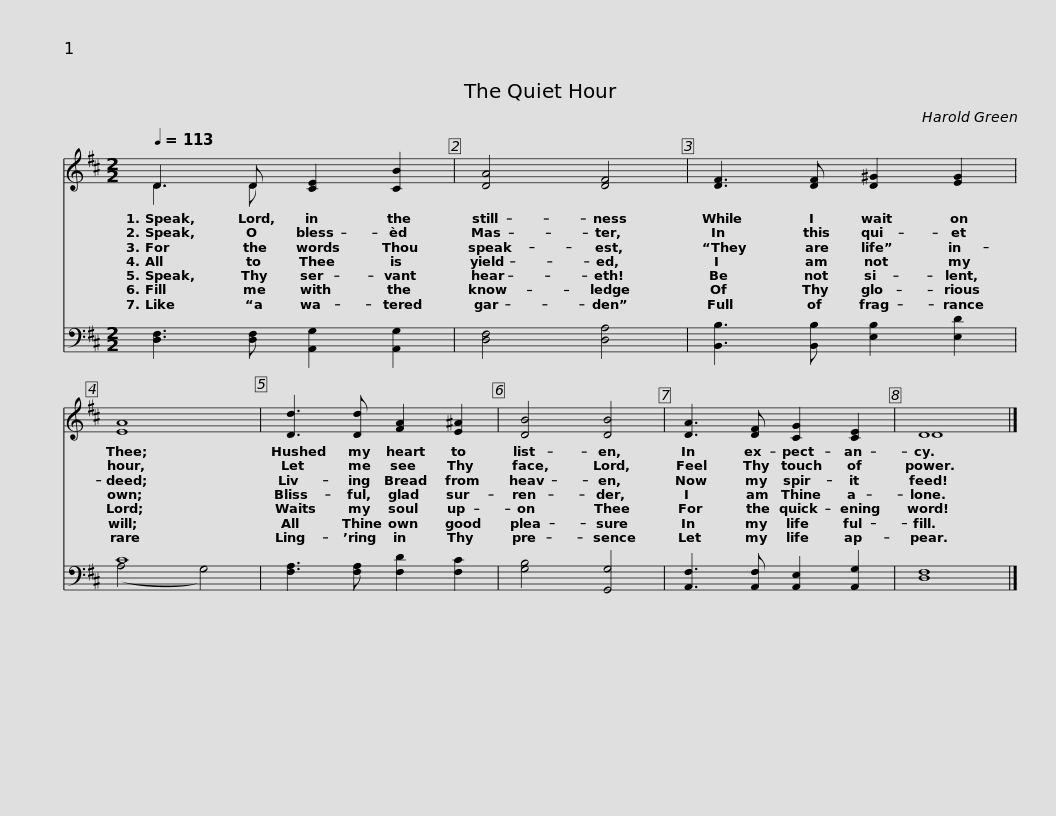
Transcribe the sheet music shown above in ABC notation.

X:1
%%score ( 1 2 ) ( 3 4 )
L:1/8
Q:1/4=113
M:2/2
I:linebreak $
K:D
V:1 treble
V:2 treble
V:3 bass
V:4 bass
V:1
 D3 D [CE]2 [CB]2 | [DA]4 [DF]4 | [DF]3 [DF] [D^G]2 [EG]2 | [EA]8 |$ [Dd]3 [Dd] [FA]2 [E^A]2 | %5
 [DB]4 [DB]4 | [DA]3 [DF] [CG]2 [CE]2 | D8 |] %8
V:2
 D3 D x4 | x8 | x8 | x8 |$ x8 | %5
 x8 | x8 | D8 |] %8
V:3
 [D,F,]3 [D,F,] [A,,G,]2 [A,,G,]2 | [D,F,]4 [D,A,]4 | [B,,B,]3 [B,,B,] [E,B,]2 [E,D]2 | C8 |$ [F,A,]3 [F,A,] [F,D]2 [F,C]2 | %5
 [G,B,]4 [G,,G,]4 | [A,,F,]3 [A,,F,] [A,,E,]2 [A,,G,]2 | [D,F,]8 |] %8
V:4
 x8 | x8 | x8 | (A,4 G,4) |$ x8 | %5
 x8 | x8 | x8 |] %8
